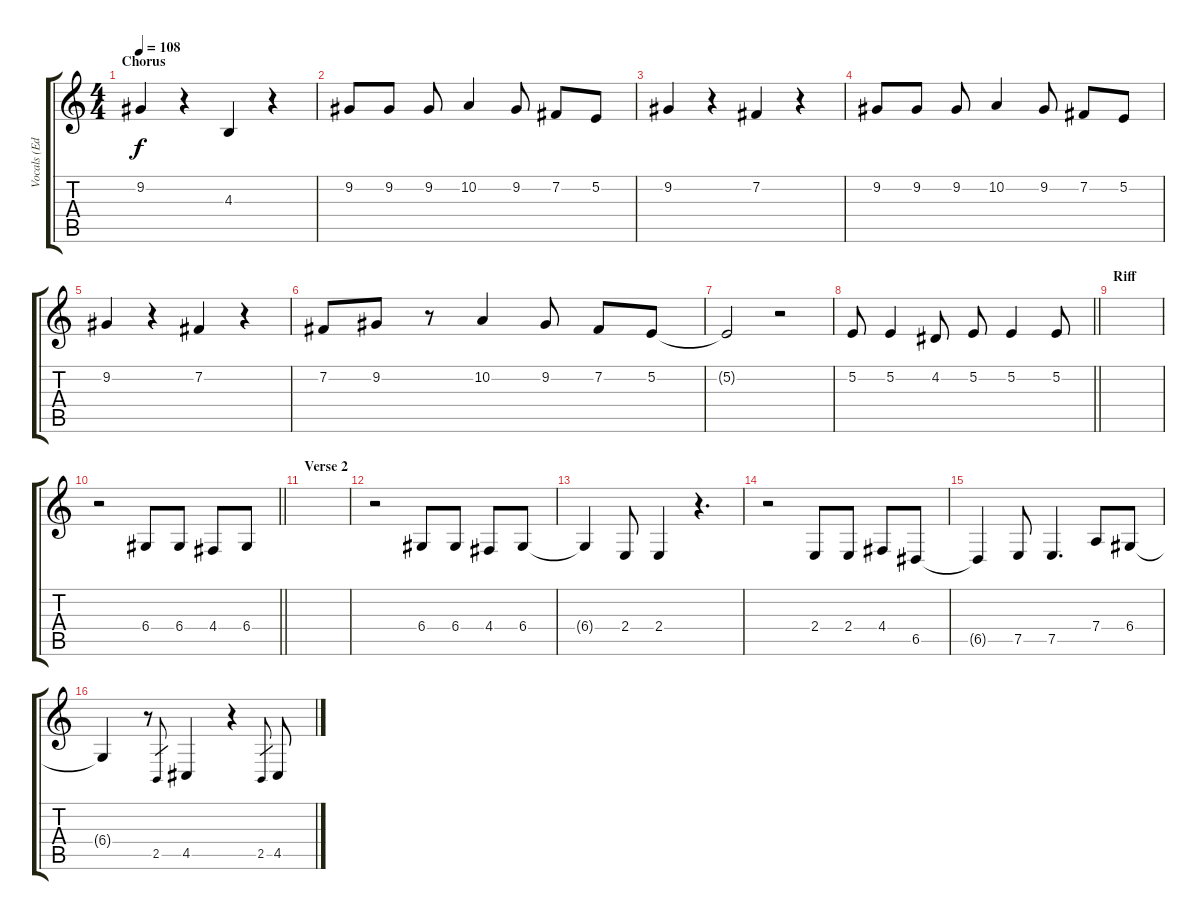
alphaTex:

\track ("Vocals (Ed Sheeran)" "Vocals (Ed") {instrument reedorgan}
\staff {score tabs}
\tuning (E4 B3 G3 D3 A2 E2) {hide}
\ts (4 4)
\section ("" "Chorus")
\tempo 108
\clef g2
\ks c
9.2.4{dy f} r.4 4.3.4 r.4 |
9.2.8 9.2.8 9.2.8 10.2.4 9.2.8 7.2.8 5.2.8 |
9.2.4 r.4 7.2.4 r.4 |
9.2.8 9.2.8 9.2.8 10.2.4 9.2.8 7.2.8 5.2.8 |
9.2.4 r.4 7.2.4 r.4 |
7.2.8 9.2.8 r.8 10.2.4 9.2.8 7.2.8 5.2.8 |
5.2{t}.2 r.2 |
\barLineRight lightlight
5.2.8 5.2.4 4.2.8 5.2.8 5.2.4 5.2.8 |
\section ("" "Riff")
|
\barLineRight lightlight
r.2 6.4.8 6.4.8 4.4.8 6.4.8 |
\section ("" "Verse 2")
|
r.2 6.4.8 6.4.8 4.4.8 6.4.8 |
6.4{t}.4 2.4.8 2.4.4 r.4{d} |
r.2 2.4.8 2.4.8 4.4.8 6.5.8 |
6.5{t}.4 7.5.8 7.5.4{d} 7.4.8 6.4.8 |
6.4{t}.4 r.8 2.5.8{gr} 4.5.4 r.4 2.5.8{gr} 4.5.8
